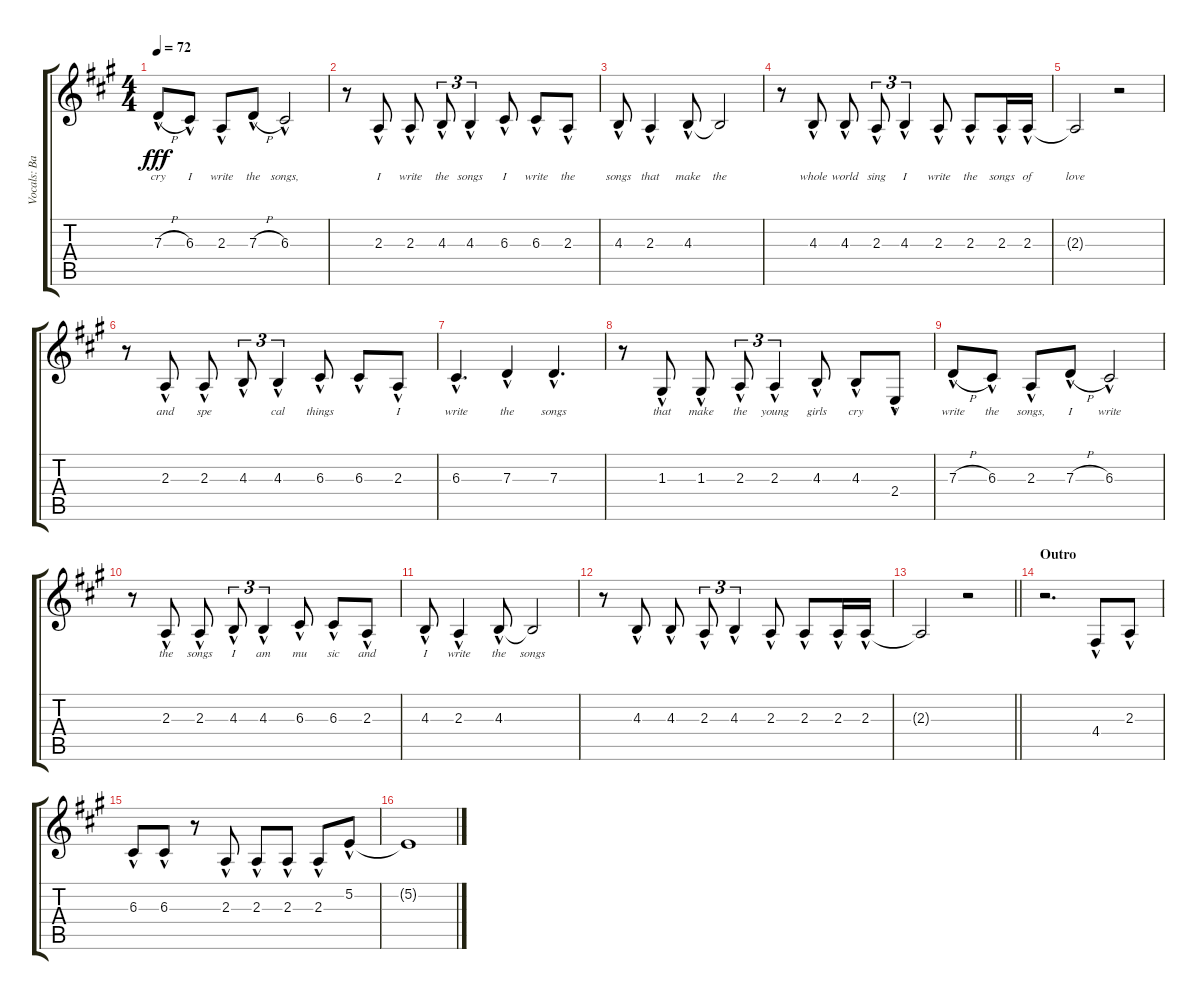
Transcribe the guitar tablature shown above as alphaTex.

\track ("Vocals: Barry" "Vocals: Ba") {instrument lead2sawtooth}
\staff {score tabs}
\tuning (E4 B3 G3 D3 A2 E2) {hide}
\ts (4 4)
\tempo 72
\clef g2
\ks a
7.3{h hac}.8{lyrics (0 "cry") lyrics (1 "") lyrics (2 "") lyrics (3 "") lyrics (4 "") dy fff} 6.3{hac}.8{lyrics (0 "I") lyrics (1 "") lyrics (2 "") lyrics (3 "") lyrics (4 "")} 2.3{hac}.8{lyrics (0 "write") lyrics (1 "") lyrics (2 "") lyrics (3 "") lyrics (4 "")} 7.3{h hac}.8{lyrics (0 "the") lyrics (1 "") lyrics (2 "") lyrics (3 "") lyrics (4 "")} 6.3{hac}.2{lyrics (0 "songs,") lyrics (1 "") lyrics (2 "") lyrics (3 "") lyrics (4 "")} |
r.8 2.3{hac}.8{lyrics (0 "I") lyrics (1 "") lyrics (2 "") lyrics (3 "") lyrics (4 "")} 2.3{hac}.8{lyrics (0 "write") lyrics (1 "") lyrics (2 "") lyrics (3 "") lyrics (4 "")} 4.3{hac}.8{tu (3 2) lyrics (0 "the") lyrics (1 "") lyrics (2 "") lyrics (3 "") lyrics (4 "")} 4.3{hac}.4{tu (3 2) lyrics (0 "songs") lyrics (1 "") lyrics (2 "") lyrics (3 "") lyrics (4 "")} 6.3{hac}.8{lyrics (0 "I") lyrics (1 "") lyrics (2 "") lyrics (3 "") lyrics (4 "")} 6.3{hac}.8{lyrics (0 "write") lyrics (1 "") lyrics (2 "") lyrics (3 "") lyrics (4 "")} 2.3{hac}.8{lyrics (0 "the") lyrics (1 "") lyrics (2 "") lyrics (3 "") lyrics (4 "")} |
4.3{hac}.8{lyrics (0 "songs") lyrics (1 "") lyrics (2 "") lyrics (3 "") lyrics (4 "")} 2.3{hac}.4{lyrics (0 "that") lyrics (1 "") lyrics (2 "") lyrics (3 "") lyrics (4 "")} 4.3{hac}.8{lyrics (0 "make") lyrics (1 "") lyrics (2 "") lyrics (3 "") lyrics (4 "")} 4.3{t}.2{lyrics (0 "the") lyrics (1 "") lyrics (2 "") lyrics (3 "") lyrics (4 "")} |
r.8 4.3{hac}.8{lyrics (0 "whole") lyrics (1 "") lyrics (2 "") lyrics (3 "") lyrics (4 "")} 4.3{hac}.8{lyrics (0 "world") lyrics (1 "") lyrics (2 "") lyrics (3 "") lyrics (4 "")} 2.3{hac}.8{tu (3 2) lyrics (0 "sing") lyrics (1 "") lyrics (2 "") lyrics (3 "") lyrics (4 "")} 4.3{hac}.4{tu (3 2) lyrics (0 "I") lyrics (1 "") lyrics (2 "") lyrics (3 "") lyrics (4 "")} 2.3{hac}.8{lyrics (0 "write") lyrics (1 "") lyrics (2 "") lyrics (3 "") lyrics (4 "")} 2.3{hac}.8{lyrics (0 "the") lyrics (1 "") lyrics (2 "") lyrics (3 "") lyrics (4 "")} 2.3{hac}.16{lyrics (0 "songs") lyrics (1 "") lyrics (2 "") lyrics (3 "") lyrics (4 "")} 2.3{hac}.16{lyrics (0 "of") lyrics (1 "") lyrics (2 "") lyrics (3 "") lyrics (4 "")} |
2.3{t}.2{lyrics (0 "love") lyrics (1 "") lyrics (2 "") lyrics (3 "") lyrics (4 "")} r.2 |
r.8 2.3{hac}.8{lyrics (0 "and") lyrics (1 "") lyrics (2 "") lyrics (3 "") lyrics (4 "")} 2.3{hac}.8{lyrics (0 "spe") lyrics (1 "") lyrics (2 "") lyrics (3 "") lyrics (4 "")} 4.3{hac}.8{tu (3 2) lyrics (0 "") lyrics (1 "") lyrics (2 "") lyrics (3 "") lyrics (4 "")} 4.3{hac}.4{tu (3 2) lyrics (0 "cal") lyrics (1 "") lyrics (2 "") lyrics (3 "") lyrics (4 "")} 6.3{hac}.8{lyrics (0 "things") lyrics (1 "") lyrics (2 "") lyrics (3 "") lyrics (4 "")} 6.3{hac}.8{lyrics (0 "") lyrics (1 "") lyrics (2 "") lyrics (3 "") lyrics (4 "")} 2.3{hac}.8{lyrics (0 "I") lyrics (1 "") lyrics (2 "") lyrics (3 "") lyrics (4 "")} |
6.3{hac}.4{d lyrics (0 "write") lyrics (1 "") lyrics (2 "") lyrics (3 "") lyrics (4 "")} 7.3{hac}.4{lyrics (0 "the") lyrics (1 "") lyrics (2 "") lyrics (3 "") lyrics (4 "")} 7.3{hac}.4{d lyrics (0 "songs") lyrics (1 "") lyrics (2 "") lyrics (3 "") lyrics (4 "")} |
r.8 1.3{hac}.8{lyrics (0 "that") lyrics (1 "") lyrics (2 "") lyrics (3 "") lyrics (4 "")} 1.3{hac}.8{lyrics (0 "make") lyrics (1 "") lyrics (2 "") lyrics (3 "") lyrics (4 "")} 2.3{hac}.8{tu (3 2) lyrics (0 "the") lyrics (1 "") lyrics (2 "") lyrics (3 "") lyrics (4 "")} 2.3{hac}.4{tu (3 2) lyrics (0 "young") lyrics (1 "") lyrics (2 "") lyrics (3 "") lyrics (4 "")} 4.3{hac}.8{lyrics (0 "girls") lyrics (1 "") lyrics (2 "") lyrics (3 "") lyrics (4 "")} 4.3{hac}.8{lyrics (0 "cry") lyrics (1 "") lyrics (2 "") lyrics (3 "") lyrics (4 "")} 2.4{hac}.8{lyrics (0 "I") lyrics (1 "") lyrics (2 "") lyrics (3 "") lyrics (4 "")} |
7.3{h hac}.8{lyrics (0 "write") lyrics (1 "") lyrics (2 "") lyrics (3 "") lyrics (4 "")} 6.3{hac}.8{lyrics (0 "the") lyrics (1 "") lyrics (2 "") lyrics (3 "") lyrics (4 "")} 2.3{hac}.8{lyrics (0 "songs,") lyrics (1 "") lyrics (2 "") lyrics (3 "") lyrics (4 "")} 7.3{h hac}.8{lyrics (0 "I") lyrics (1 "") lyrics (2 "") lyrics (3 "") lyrics (4 "")} 6.3{hac}.2{lyrics (0 "write") lyrics (1 "") lyrics (2 "") lyrics (3 "") lyrics (4 "")} |
r.8 2.3{hac}.8{lyrics (0 "the") lyrics (1 "") lyrics (2 "") lyrics (3 "") lyrics (4 "")} 2.3{hac}.8{lyrics (0 "songs") lyrics (1 "") lyrics (2 "") lyrics (3 "") lyrics (4 "")} 4.3{hac}.8{tu (3 2) lyrics (0 "I") lyrics (1 "") lyrics (2 "") lyrics (3 "") lyrics (4 "")} 4.3{hac}.4{tu (3 2) lyrics (0 "am") lyrics (1 "") lyrics (2 "") lyrics (3 "") lyrics (4 "")} 6.3{hac}.8{lyrics (0 "mu") lyrics (1 "") lyrics (2 "") lyrics (3 "") lyrics (4 "")} 6.3{hac}.8{lyrics (0 "sic") lyrics (1 "") lyrics (2 "") lyrics (3 "") lyrics (4 "")} 2.3{hac}.8{lyrics (0 "and") lyrics (1 "") lyrics (2 "") lyrics (3 "") lyrics (4 "")} |
4.3{hac}.8{lyrics (0 "I") lyrics (1 "") lyrics (2 "") lyrics (3 "") lyrics (4 "")} 2.3{hac}.4{lyrics (0 "write") lyrics (1 "") lyrics (2 "") lyrics (3 "") lyrics (4 "")} 4.3{hac}.8{lyrics (0 "the") lyrics (1 "") lyrics (2 "") lyrics (3 "") lyrics (4 "")} 4.3{t}.2{lyrics (0 "songs") lyrics (1 "") lyrics (2 "") lyrics (3 "") lyrics (4 "")} |
r.8 4.3{hac}.8 4.3{hac}.8 2.3{hac}.8{tu (3 2)} 4.3{hac}.4{tu (3 2)} 2.3{hac}.8 2.3{hac}.8 2.3{hac}.16 2.3{hac}.16 |
\barLineRight lightlight
2.3{t}.2 r.2 |
\section ("" "Outro")
r.2{d} 4.4{hac}.8 2.3{hac}.8 |
6.3{hac}.8 6.3{hac}.8 r.8 2.3{hac}.8 2.3{hac}.8 2.3{hac}.8 2.3{hac}.8 5.2{hac}.8{volume 0} |
5.2{t}.1
